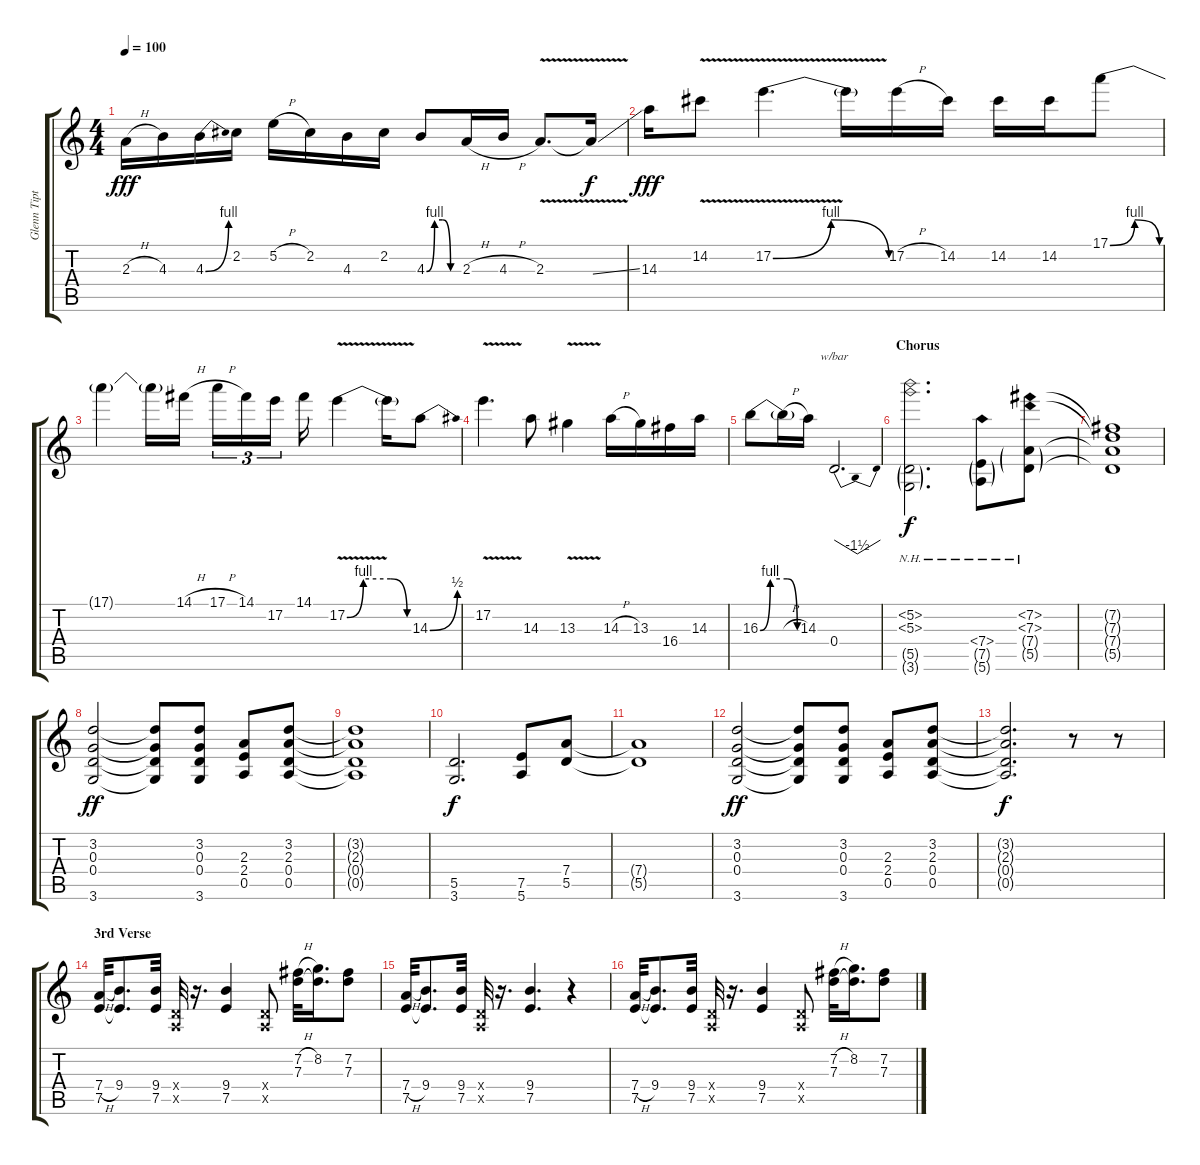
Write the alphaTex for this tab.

\track ("Glenn Tipton" "Glenn Tipt") {instrument distortionguitar}
\staff {score tabs}
\tuning (E4 B3 G3 D3 A2 E2) {hide}
\ts (4 4)
\tempo 100
\clef g2
\ks c
2.3{h}.16{dy fff} 4.3.16 4.3{be (bend 0 0 60 4)}.16 2.2.16 5.2{h}.16 2.2.16 4.3.16 2.2.16 4.3{be (custom 0 0 15 4 30 4 45 0 60 0)}.8 2.3{h}.16 4.3{h}.16 2.3{v}.8{d} 2.3{ss t}.16{dy f} |
14.3.16{dy fff} 14.2{v}.8 17.2{be (bendrelease 0 0 15 4 55 4 60 0) v}.4{d} 17.2{t}.16 17.2{h}.16 14.2.16 14.2.16 14.2.16 17.1{be (bendrelease 0 0 15 4 45 4 60 0)}.8 |
17.1{t}.4 17.1{t}.16 14.1{h}.16 17.1{h}.16{tu (3 2)} 14.1.16{tu (3 2)} 17.2.16{tu (3 2)} 14.1.16 17.2{be (custom 0 0 15 4 40 4 55 0 60 0) v}.4 17.2{t}.16 14.3{be (bend 0 0 60 2)}.8 |
17.2{v}.4{d} 14.3.8 13.3{v}.4 14.3{h}.16 13.3.16 16.4.16 14.3.16 |
16.3{be (custom 0 0 15 4 40 4 55 0 60 0)}.8 16.3{h t}.16 14.3.16 0.4.2{d tbe (dip default 0 0 45 -6 60 0)} |
\section ("" "Chorus")
(5.2{nh} 5.3{nh} 5.5{g} 3.6{g}).2{d dy f} (7.4{nh} 7.5{g} 5.6{g}).8 (7.2{nh} 7.3{nh} 7.4{g} 5.5{g}).8 |
(7.2{t} 7.3{t} 7.4{t} 5.5{t}).1 |
(3.2 0.3 0.4 3.6).2{dy ff} (3.2{t} 0.3{t} 0.4{t} 3.6{t}).8 (3.2 0.3 0.4 3.6).8 (2.3 2.4 0.5).8 (3.2 2.3 0.4 0.5).8 |
(3.2{t} 2.3{t} 0.4{t} 0.5{t}).1 |
(5.5 3.6).2{d dy f} (7.5 5.6).8 (7.4 5.5).8 |
(7.4{t} 5.5{t}).1 |
(3.2 0.3 0.4 3.6).2{dy ff} (3.2{t} 0.3{t} 0.4{t} 3.6{t}).8 (3.2 0.3 0.4 3.6).8 (2.3 2.4 0.5).8 (3.2 2.3 0.4 0.5).8 |
(3.2{t} 2.3{t} 0.4{t} 0.5{t}).2{d dy f} r.8 r.8 |
\section ("" "3rd Verse")
(7.4{h} 7.5).32 (9.4 7.5{t}).8{d} (9.4 7.5).32 (0.4{x} 0.5{x}).32 r.16{d} (9.4 7.5).4 (0.4{x} 0.5{x}).8 (7.2{h} 7.3).32 (8.2 7.3{t}).16{d} (7.2 7.3).8 |
(7.4{h} 7.5).32 (9.4 7.5{t}).8{d} (9.4 7.5).32 (0.4{x} 0.5{x}).32 r.16{d} (9.4 7.5).4{d} r.4 |
(7.4{h} 7.5).32 (9.4 7.5{t}).8{d} (9.4 7.5).32 (0.4{x} 0.5{x}).32 r.16{d} (9.4 7.5).4 (0.4{x} 0.5{x}).8 (7.2{h} 7.3).32 (8.2 7.3{t}).16{d} (7.2 7.3).8
